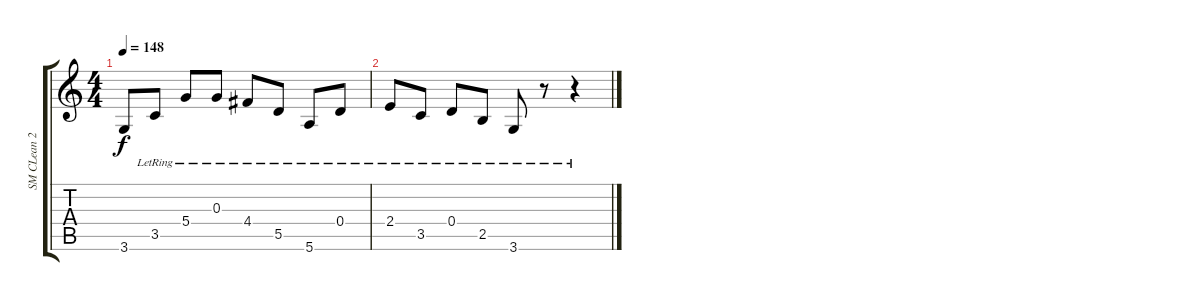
\track ("SM CLean 2" "SM CLean 2") {instrument acousticguitarsteel}
\staff {score tabs}
\tuning (E4 B3 G3 D3 A2 E2) {hide}
\ts (4 4)
\tempo 148
\clef g2
\ks c
3.6{t}.8{dy f} 3.5{lr}.8 5.4{lr}.8 0.3{lr}.8 4.4{lr}.8 5.5{lr}.8 5.6{lr}.8 0.4{lr}.8 |
2.4{lr}.8 3.5{lr}.8 0.4{lr}.8 2.5{lr}.8 3.6{lr}.8 r.8 r.4
